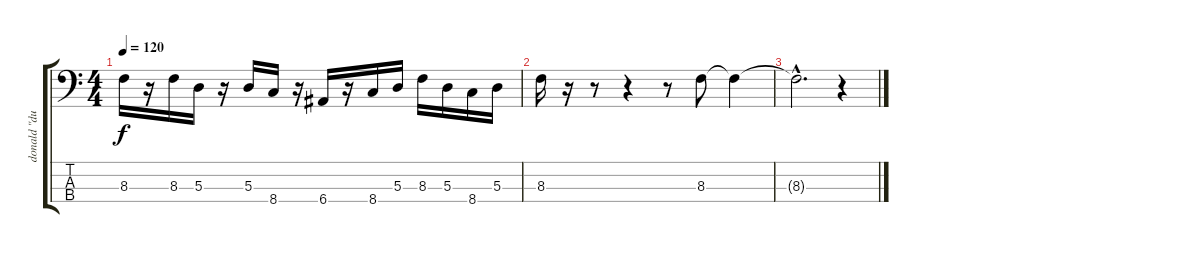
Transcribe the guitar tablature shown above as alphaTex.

\track ("donald \"duck\" dann" "donald \"du") {instrument acousticguitarnylon}
\staff {score tabs}
\tuning (G2 D2 A1 E1) {hide}
\ts (4 4)
\tempo 120
\clef f4
\ks c
8.3.16{dy f} r.16 8.3.16 5.3.16 r.16 5.3.16 8.4.16 r.16 6.4.16 r.16 8.4.16 5.3.16 8.3.16 5.3.16 8.4.16 5.3.16 |
8.3.16 r.16 r.8 r.4 r.8 8.3.8 8.3{t}.4 |
8.3{hac t}.2{d} r.4
